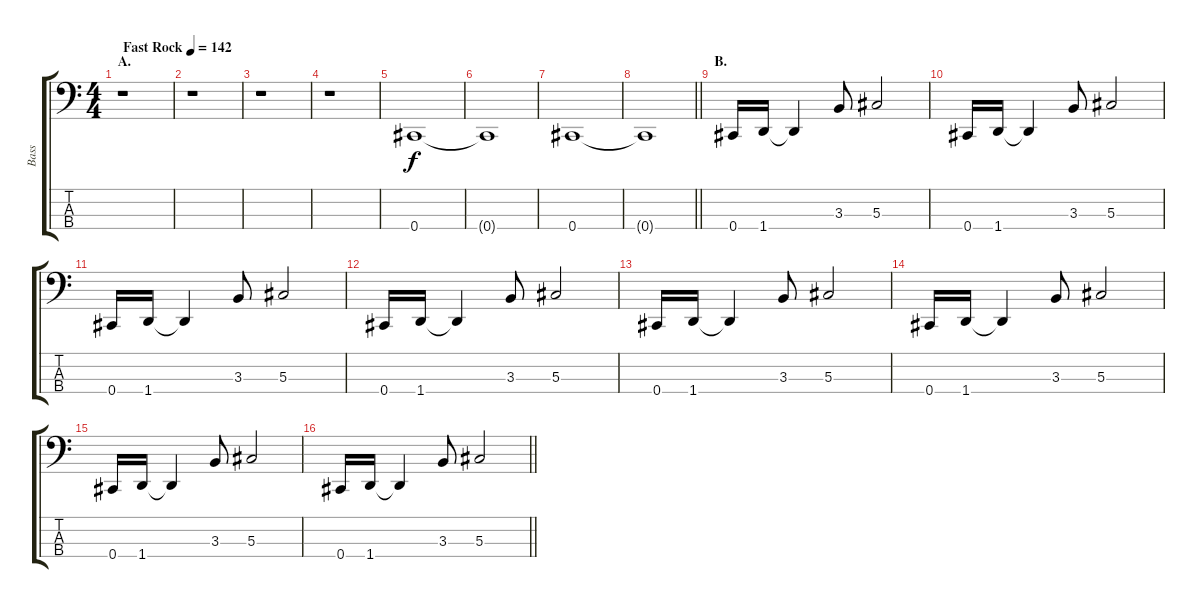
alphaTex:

\track ("Bass" "Bass") {instrument electricbasspick}
\staff {score tabs}
\tuning (Gb2 Db2 Ab1 Db1) {hide}
\ts (4 4)
\section ("" "A.")
\tempo (142 "Fast Rock")
\clef f4
\ks c
r.1{dy f instrument electricbasspick} |
r.1 |
r.1 |
r.1 |
0.4.1 |
0.4{t}.1 |
0.4.1 |
\barLineRight lightlight
0.4{t}.1 |
\section ("" "B.")
0.4.16 1.4.16 1.4{t}.4 3.3.8 5.3.2 |
0.4.16 1.4.16 1.4{t}.4 3.3.8 5.3.2 |
0.4.16 1.4.16 1.4{t}.4 3.3.8 5.3.2 |
0.4.16 1.4.16 1.4{t}.4 3.3.8 5.3.2 |
0.4.16 1.4.16 1.4{t}.4 3.3.8 5.3.2 |
0.4.16 1.4.16 1.4{t}.4 3.3.8 5.3.2 |
0.4.16 1.4.16 1.4{t}.4 3.3.8 5.3.2 |
\barLineRight lightlight
0.4.16 1.4.16 1.4{t}.4 3.3.8 5.3.2
